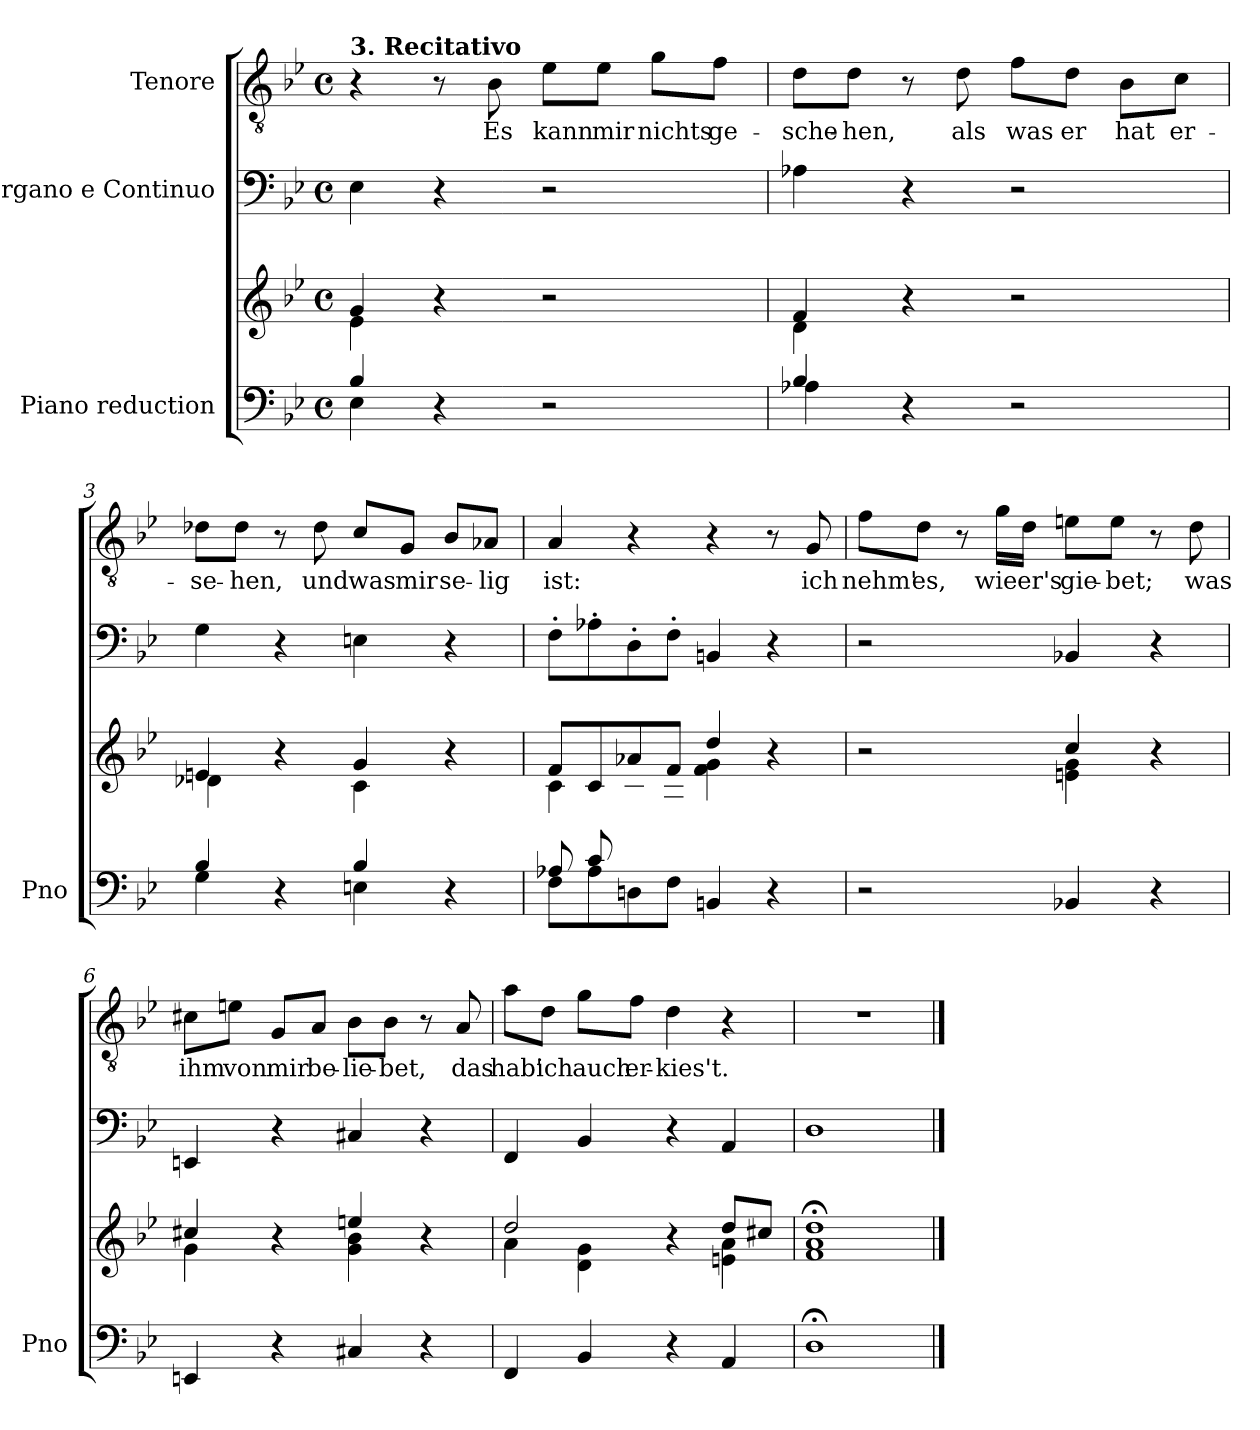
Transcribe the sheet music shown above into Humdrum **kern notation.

**kern	**kern	**kern	**kern	**text
*part3	*part3	*part2	*part1	*part1
*staff4	*staff3	*staff2	*staff1	*staff1
*I"Piano reduction	*	*I"Organo e Continuo	*I"Tenore	*
*I'Pno	*	*	*	*
*clefF4	*clefG2	*clefF4	*clefGv2	*
*k[b-e-]	*k[b-e-]	*k[b-e-]	*k[b-e-]	*
*M4/4	*M4/4	*M4/4	*M4/4	*
*met(c)	*met(c)	*met(c)	*met(c)	*
=1	=1	=1	=1	=1
*^	*^	*	*	*
!	!	!	!	!	!LO:TX:a:B:t=3. Recitativo	!
4B-/	4E-\	4g/	4e-\	4E-\	4r	.
4r	4ryy	4r	4ryy	4r	8r	.
!	!	!	!	!	!	!LO:LY:b
.	.	.	.	.	8B-\	Es
!	!	!	!	!	!	!LO:LY:b
2r	2ryy	2r	2ryy	2r	8e-\L	kann
!	!	!	!	!	!	!LO:LY:b
.	.	.	.	.	8e-\J	mir
!	!	!	!	!	!	!LO:LY:b
.	.	.	.	.	8g\L	nichts
!	!	!	!	!	!	!LO:LY:b
.	.	.	.	.	8f\J	ge-
=2	=2	=2	=2	=2	=2	=2
!	!	!	!	!	!	!LO:LY:b
4B-/	4A-X\	4f/	4d\	4A-X\	8d\L	-sche-
!	!	!	!	!	!	!LO:LY:b
.	.	.	.	.	8d\J	-hen,
4r	4ryy	4r	4ryy	4r	8r	.
!	!	!	!	!	!	!LO:LY:b
.	.	.	.	.	8d\	als
!	!	!	!	!	!	!LO:LY:b
2r	2ryy	2r	2ryy	2r	8f\L	was
!	!	!	!	!	!	!LO:LY:b
.	.	.	.	.	8d\J	er
!	!	!	!	!	!	!LO:LY:b
.	.	.	.	.	8B-\L	hat
!	!	!	!	!	!	!LO:LY:b
.	.	.	.	.	8c\J	er-
=3	=3	=3	=3	=3	=3	=3
!	!	!	!	!	!	!LO:LY:b
4B-/	4G\	4en/	4d-X\	4G\	8d-X\L	-se-
!	!	!	!	!	!	!LO:LY:b
.	.	.	.	.	8d-\J	-hen,
4r	4ryy	4r	4ryy	4r	8r	.
!	!	!	!	!	!	!LO:LY:b
.	.	.	.	.	8d-\	und
!	!	!	!	!	!	!LO:LY:b
4B-/	4En\	4g/	4c\	4En\	8c/L	was
!	!	!	!	!	!	!LO:LY:b
.	.	.	.	.	8G/J	mir
!	!	!	!	!	!	!LO:LY:b
4r	4ryy	4r	4ryy	4r	8B-/L	se-
!	!	!	!	!	!	!LO:LY:b
.	.	.	.	.	8A-X/J	-lig
=4	=4	=4	=4	=4	=4	=4
*	*	*	*^	*	*	*
!	!	!	!	!	!	!	!LO:LY:b
8A-X/L	8F\L	8f/L	4c\	4ryy	8F'\L	4A/	ist:
8c/	8A-\	8c/	.	.	8A-X'\	.	.
4ryy	8Dn\	8a-X/	4ryy	8c\ 8f\	8D'\	4r	.
.	8F\J	8f/J	.	8A-X\ 8dn\J	8F'\J	.	.
4BBn/	4ryy	4dd/	4f\ 4g\	2ryy	4BBn/	4r	.
4r	4ryy	4r	4ryy	.	4r	8r	.
!	!	!	!	!	!	!	!LO:LY:b
.	.	.	.	.	.	8G/	ich
*v	*v	*	*	*	*	*	*
*	*	*v	*v	*	*	*
!!LO:LB:g=z
=5	=5	=5	=5	=5	=5
!	!	!	!	!	!LO:LY:b
2r	2r	2ryy	2r	8f\L	nehm'
!	!	!	!	!	!LO:LY:b
.	.	.	.	8d\J	es,
.	.	.	.	8r	.
!	!	!	!	!	!LO:LY:b
.	.	.	.	16g\LL	wie
!	!	!	!	!	!LO:LY:b
.	.	.	.	16d\JJ	er's
!	!	!	!	!	!LO:LY:b
4BB-X/	4cc/	4en\ 4g\	4BB-X/	8en\L	gie-
!	!	!	!	!	!LO:LY:b
.	.	.	.	8e\J	-bet;
4r	4r	4ryy	4r	8r	.
!	!	!	!	!	!LO:LY:b
.	.	.	.	8d\	was
=6	=6	=6	=6	=6	=6
!	!	!	!	!	!LO:LY:b
4EEn/	4cc#X/	4g\	4EEn/	8c#X\L	ihm
!	!	!	!	!	!LO:LY:b
.	.	.	.	8en\J	von
!	!	!	!	!	!LO:LY:b
4r	4r	4ryy	4r	8G/L	mir
!	!	!	!	!	!LO:LY:b
.	.	.	.	8A/J	be-
!	!	!	!	!	!LO:LY:b
4C#X/	4een/	4g\ 4b-\	4C#X/	8B-\L	-lie-
!	!	!	!	!	!LO:LY:b
.	.	.	.	8B-\J	-bet,
4r	4r	4ryy	4r	8r	.
!	!	!	!	!	!LO:LY:b
.	.	.	.	8A/	das
=7	=7	=7	=7	=7	=7
!	!	!	!	!	!LO:LY:b
4FF/	2dd/	4a\	4FF/	8a\L	hab'
!	!	!	!	!	!LO:LY:b
.	.	.	.	8d\J	ich
!	!	!	!	!	!LO:LY:b
4BB-/	.	4d\ 4g\	4BB-/	8g\L	auch
!	!	!	!	!	!LO:LY:b
.	.	.	.	8f\J	er-
!	!	!	!	!	!LO:LY:b
4r	4r	4ryy	4r	4d\	-kies't.
4AA/	8dd/L	4en\ 4a\	4AA/	4r	.
.	8cc#X/J	.	.	.	.
*	*v	*v	*	*	*
=8	=8	=8	=8	=8
1D;<	1f;< 1a;< 1dd;<	1D	1r	.
==	==	==	==	==
*-	*-	*-	*-	*-
